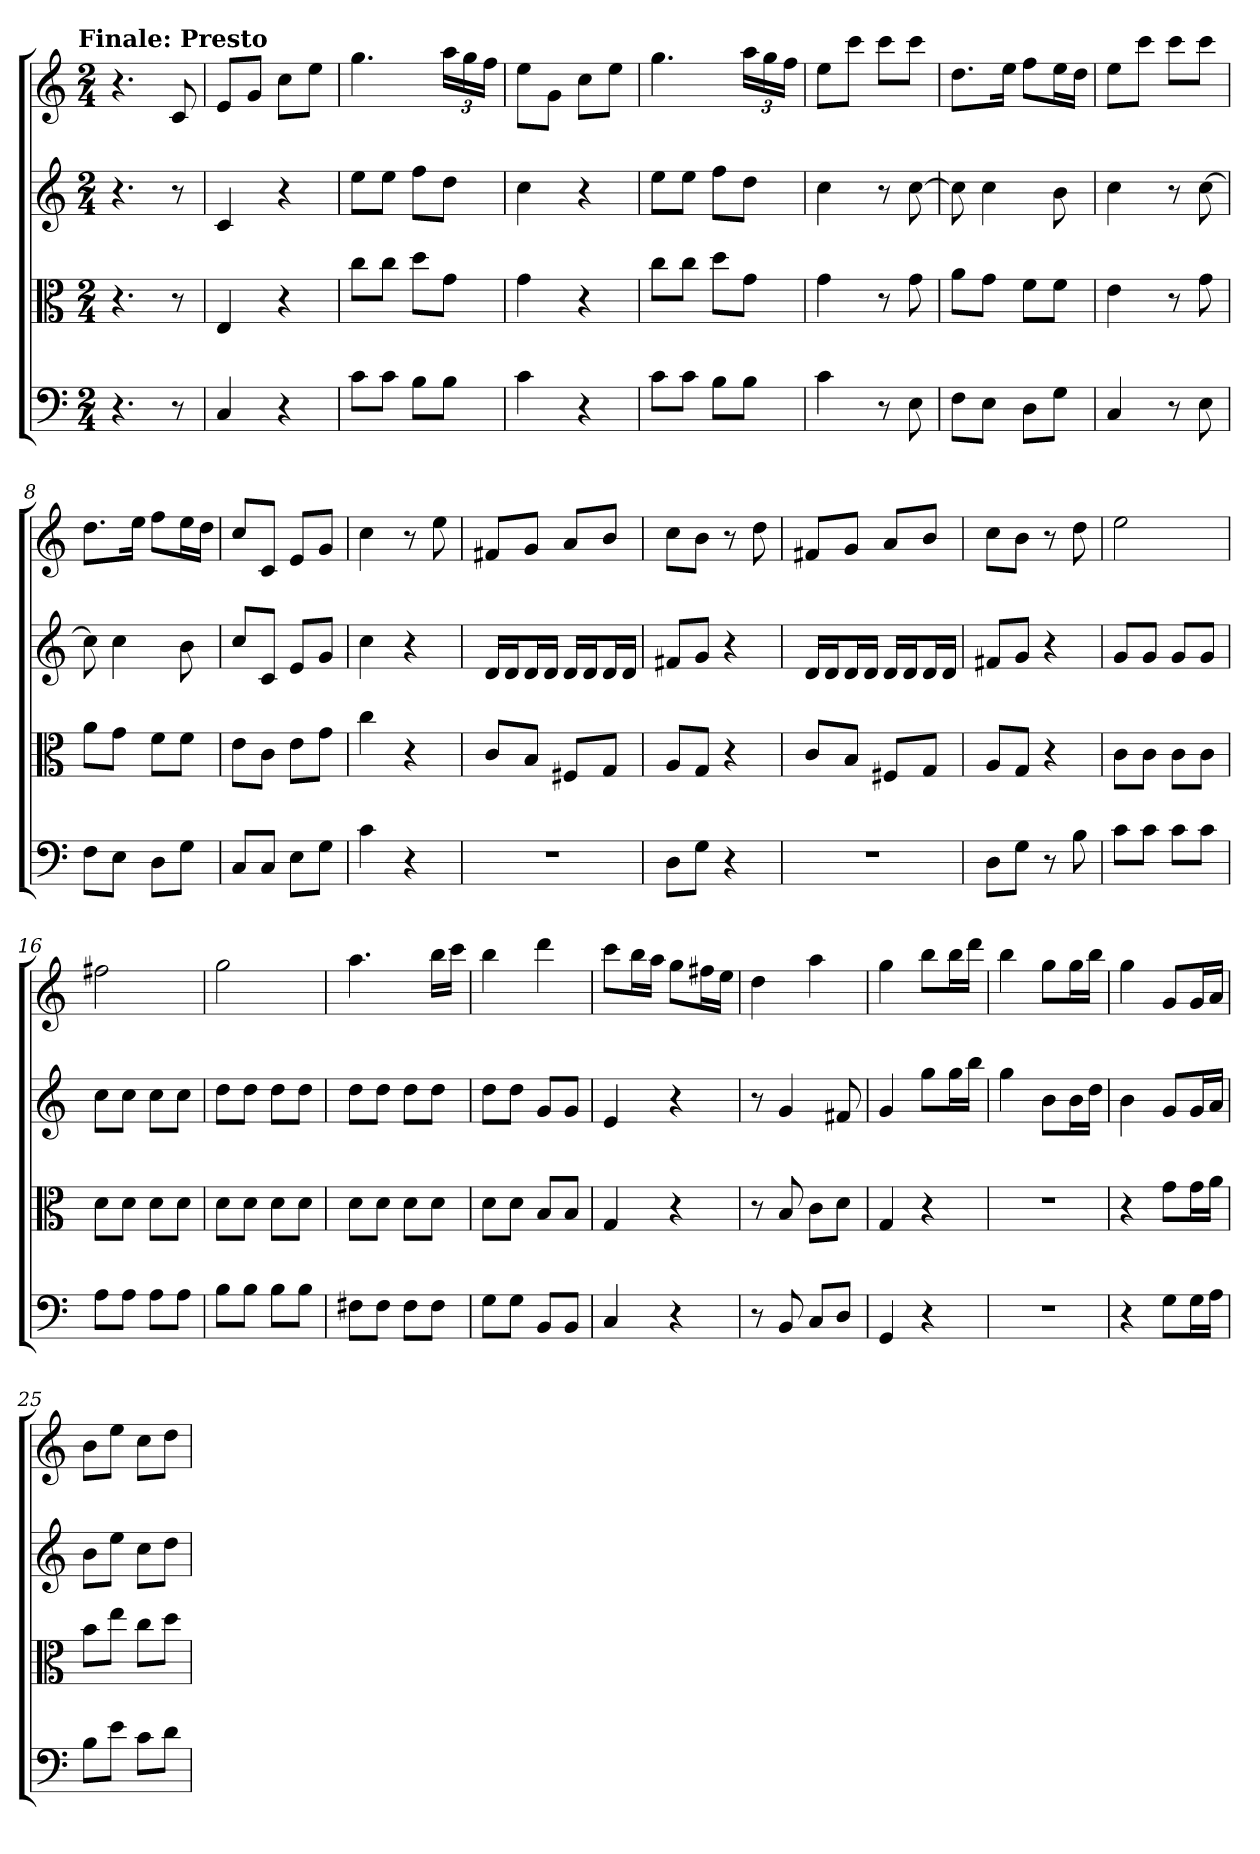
**kern	**kern	**kern	**kern
*part4	*part3	*part2	*part1
*staff4	*staff3	*staff2	*staff1
*clefF4	*clefC3	*	*
*k[]	*k[]	*k[]	*k[]
*C:	*C:	*C:	*C:
!!LO:TX:omd:t=Finale&colon; Presto
*M2/4	*M2/4	*M2/4	*M2/4
*MM184	*MM184	*MM184	*MM184
=	=	=	=
4.r	4.r	4.r	4.r
8r	8r	8r	8c
=1	=1	=1	=1
4C	4E	4c	8eL
.	.	.	8gJ
4r	4r	4r	8ccL
.	.	.	8eeJ
=2	=2	=2	=2
8c\L	8cc\L	8eeL	4.gg
8c\J	8cc\J	8eeJ	.
8B\L	8dd\L	8ffL	.
8B\J	8g\J	8ddJ	24aaLL
.	.	.	24gg
.	.	.	24ffJJ
=3	=3	=3	=3
4c	4g	4cc	8eeL
.	.	.	8gJ
4r	4r	4r	8ccL
.	.	.	8eeJ
=4	=4	=4	=4
8c\L	8cc\L	8eeL	4.gg
8c\J	8cc\J	8eeJ	.
8B\L	8dd\L	8ffL	.
8B\J	8g\J	8ddJ	24aaLL
.	.	.	24gg
.	.	.	24ffJJ
=5	=5	=5	=5
4c	4g	4cc	8eeL
.	.	.	8cccJ
8r	8r	8r	8cccL
8E	8g	[8cc	8cccJ
=6	=6	=6	=6
8F\L	8a\L	8cc]	8.ddL
8E\J	8g\J	4cc	.
.	.	.	16eeJk
8D\L	8f\L	.	8ffL
8G\J	8f\J	8b	16eeL
.	.	.	16ddJJ
=7	=7	=7	=7
4C	4e	4cc	8eeL
.	.	.	8cccJ
8r	8r	8r	8cccL
8E	8g	[8cc	8cccJ
=8	=8	=8	=8
8F\L	8a\L	8cc]	8.ddL
8E\J	8g\J	4cc	.
.	.	.	16eeJk
8D\L	8f\L	.	8ffL
8G\J	8f\J	8b	16eeL
.	.	.	16ddJJ
=9	=9	=9	=9
8C/L	8e\L	8ccL	8ccL
8C/J	8c\J	8cJ	8cJ
8E\L	8e\L	8eL	8eL
8G\J	8g\J	8gJ	8gJ
=10	=10	=10	=10
4c	4cc	4cc	4cc
4r	4r	4r	8r
.	.	.	8ee
=11	=11	=11	=11
2r	8c/L	16dLL	8f#XL
.	.	16dJ	.
.	8B/J	16dL	8gJ
.	.	16dJJ	.
.	8F#X/L	16dLL	8aL
.	.	16dJ	.
.	8G/J	16dL	8bJ
.	.	16dJJ	.
=12	=12	=12	=12
8D\L	8A/L	8f#XL	8ccL
8G\J	8G/J	8gJ	8bJ
4r	4r	4r	8r
.	.	.	8dd
=13	=13	=13	=13
2r	8c/L	16dLL	8f#XL
.	.	16dJ	.
.	8B/J	16dL	8gJ
.	.	16dJJ	.
.	8F#X/L	16dLL	8aL
.	.	16dJ	.
.	8G/J	16dL	8bJ
.	.	16dJJ	.
=14	=14	=14	=14
8D\L	8A/L	8f#XL	8ccL
8G\J	8G/J	8gJ	8bJ
8r	4r	4r	8r
8B	.	.	8dd
=15	=15	=15	=15
8c\L	8c\L	8gL	2ee
8c\J	8c\J	8gJ	.
8c\L	8c\L	8gL	.
8c\J	8c\J	8gJ	.
=16	=16	=16	=16
8A\L	8d\L	8ccL	2ff#X
8A\J	8d\J	8ccJ	.
8A\L	8d\L	8ccL	.
8A\J	8d\J	8ccJ	.
=17	=17	=17	=17
8B\L	8d\L	8ddL	2gg
8B\J	8d\J	8ddJ	.
8B\L	8d\L	8ddL	.
8B\J	8d\J	8ddJ	.
=18	=18	=18	=18
8F#X\L	8d\L	8ddL	4.aa
8F#\J	8d\J	8ddJ	.
8F#\L	8d\L	8ddL	.
8F#\J	8d\J	8ddJ	16bbLL
.	.	.	16cccJJ
=19	=19	=19	=19
8G\L	8d\L	8ddL	4bb
8G\J	8d\J	8ddJ	.
8BB/L	8B/L	8gL	4ddd
8BB/J	8B/J	8gJ	.
=20	=20	=20	=20
4C	4G	4e	8cccL
.	.	.	16bbL
.	.	.	16aaJJ
4r	4r	4r	8ggL
.	.	.	16ff#XL
.	.	.	16eeJJ
=21	=21	=21	=21
8r	8r	8r	4dd
8BB	8B	4g	.
8C/L	8c\L	.	4aa
8D/J	8d\J	8f#X	.
=22	=22	=22	=22
4GG	4G	4g	4gg
4r	4r	8ggL	8bbL
.	.	16ggL	16bbL
.	.	16bbJJ	16dddJJ
=23	=23	=23	=23
2r	2r	4gg	4bb
.	.	8bL	8ggL
.	.	16bL	16ggL
.	.	16ddJJ	16bbJJ
=24	=24	=24	=24
4r	4r	4b	4gg
8G\L	8g\L	8gL	8gL
16G\L	16g\L	16gL	16gL
16A\JJ	16a\JJ	16aJJ	16aJJ
=25	=25	=25	=25
8B\L	8b\L	8bL	8bL
8e\J	8ee\J	8eeJ	8eeJ
8c\L	8cc\L	8ccL	8ccL
8d\J	8dd\J	8ddJ	8ddJ
=	=	=	=
*-	*-	*-	*-
